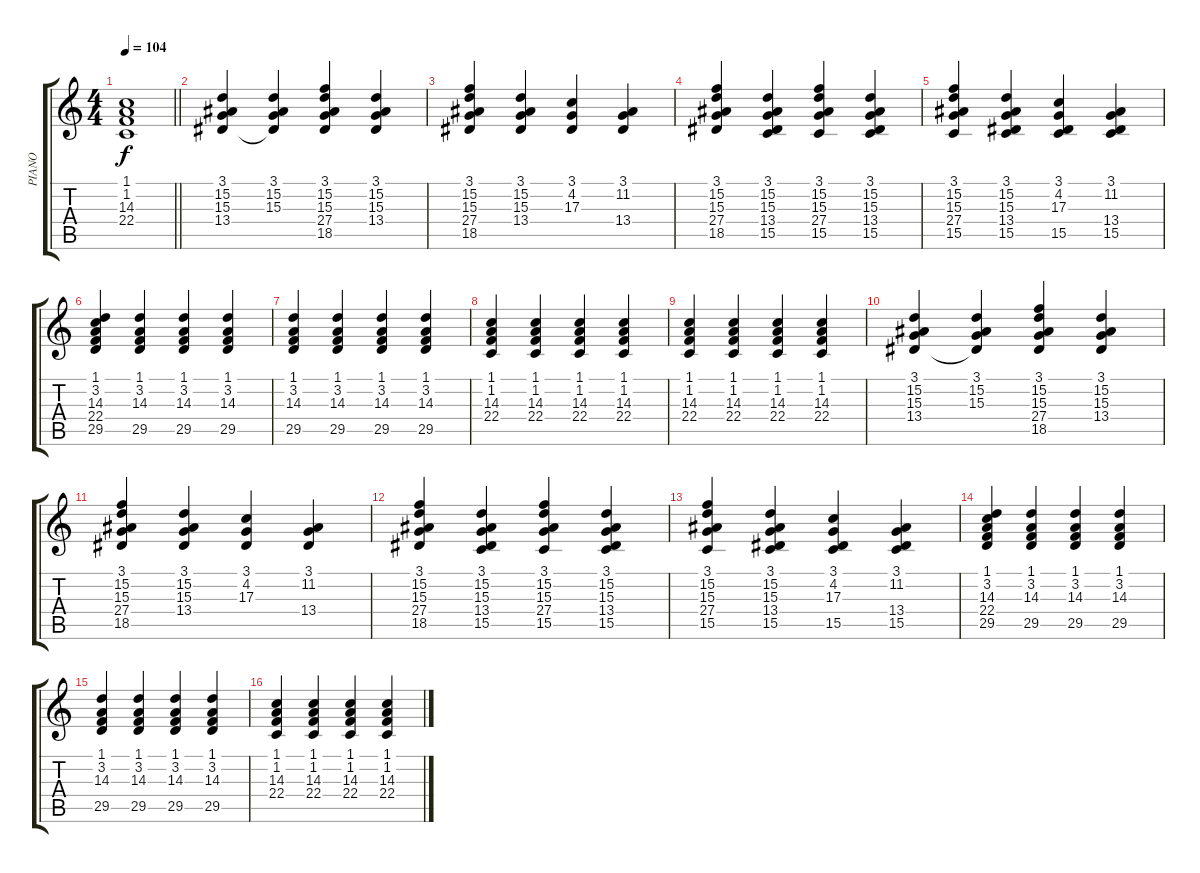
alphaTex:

\track ("PIANO" "PIANO") {instrument electricpiano1}
\staff {score tabs}
\tuning (E4 B3 G3 D3 A2 E2) {hide}
\ts (4 4)
\tempo 104
\clef g2
\barLineRight lightlight
\ks c
(1.1 1.2 14.3 22.4).1{dy f} |
\section ("" "")
(3.1 15.2 15.3 13.4).4 (3.1 15.2 15.3 13.4{t}).4 (3.1 15.2 15.3 27.4 18.5).4 (3.1 15.2 15.3 13.4).4 |
(3.1 15.2 15.3 27.4 18.5).4 (3.1 15.2 15.3 13.4).4 (3.1 4.2 17.3).4 (3.1 11.2 13.4).4 |
(3.1 15.2 15.3 27.4 18.5).4 (3.1 15.2 15.3 13.4 15.5).4 (3.1 15.2 15.3 27.4 15.5).4 (3.1 15.2 15.3 13.4 15.5).4 |
(3.1 15.2 15.3 27.4 15.5).4 (3.1 15.2 15.3 13.4 15.5).4 (3.1 4.2 17.3 15.5).4 (3.1 11.2 13.4 15.5).4 |
(1.1 3.2 14.3 22.4 29.5).4 (1.1 3.2 14.3 29.5).4 (1.1 3.2 14.3 29.5).4 (1.1 3.2 14.3 29.5).4 |
(1.1 3.2 14.3 29.5).4 (1.1 3.2 14.3 29.5).4 (1.1 3.2 14.3 29.5).4 (1.1 3.2 14.3 29.5).4 |
(1.1 1.2 14.3 22.4).4 (1.1 1.2 14.3 22.4).4 (1.1 1.2 14.3 22.4).4 (1.1 1.2 14.3 22.4).4 |
(1.1 1.2 14.3 22.4).4 (1.1 1.2 14.3 22.4).4 (1.1 1.2 14.3 22.4).4 (1.1 1.2 14.3 22.4).4 |
(3.1 15.2 15.3 13.4).4 (3.1 15.2 15.3 13.4{t}).4 (3.1 15.2 15.3 27.4 18.5).4 (3.1 15.2 15.3 13.4).4 |
(3.1 15.2 15.3 27.4 18.5).4 (3.1 15.2 15.3 13.4).4 (3.1 4.2 17.3).4 (3.1 11.2 13.4).4 |
(3.1 15.2 15.3 27.4 18.5).4 (3.1 15.2 15.3 13.4 15.5).4 (3.1 15.2 15.3 27.4 15.5).4 (3.1 15.2 15.3 13.4 15.5).4 |
(3.1 15.2 15.3 27.4 15.5).4 (3.1 15.2 15.3 13.4 15.5).4 (3.1 4.2 17.3 15.5).4 (3.1 11.2 13.4 15.5).4 |
(1.1 3.2 14.3 22.4 29.5).4 (1.1 3.2 14.3 29.5).4 (1.1 3.2 14.3 29.5).4 (1.1 3.2 14.3 29.5).4 |
(1.1 3.2 14.3 29.5).4 (1.1 3.2 14.3 29.5).4 (1.1 3.2 14.3 29.5).4 (1.1 3.2 14.3 29.5).4 |
(1.1 1.2 14.3 22.4).4 (1.1 1.2 14.3 22.4).4 (1.1 1.2 14.3 22.4).4 (1.1 1.2 14.3 22.4).4
